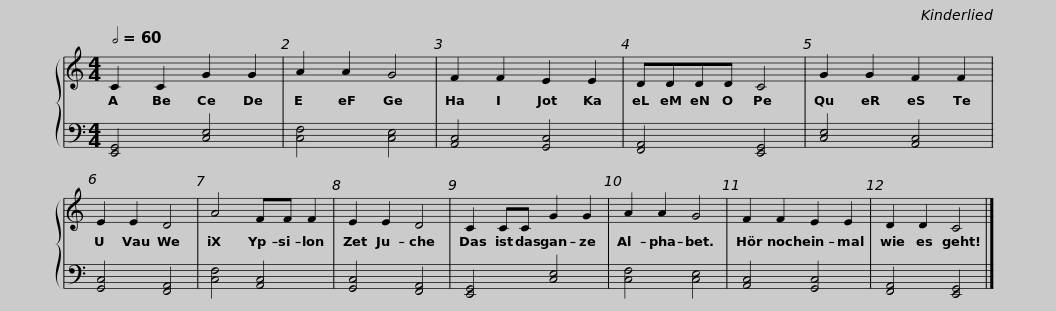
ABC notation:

X:1
%%score { 1 | 2 }
L:1/8
Q:1/2=60
M:4/4
I:linebreak $
K:C
V:1 treble
V:2 bass
V:1
 C2 C2 G2 G2 | A2 A2 G4 | F2 F2 E2 E2 | DDDD C4 |$ G2 G2 F2 F2 | %5
 E2 E2 D4 | A4 FF F2 | E2 E2 D4 |$ C2 CC G2 G2 | A2 A2 G4 | %10
 F2 F2 E2 E2 | D2 D2 C4 |] %12
V:2
 [E,,G,,]4 [C,E,]4 | [C,F,]4 [C,E,]4 | [A,,C,]4 [G,,C,]4 | [F,,A,,]4 [E,,G,,]4 |$ [C,E,]4 [A,,C,]4 | %5
 [G,,C,]4 [F,,A,,]4 | [C,F,]4 [A,,C,]4 | [G,,C,]4 [F,,A,,]4 |$ [E,,G,,]4 [C,E,]4 | [C,F,]4 [C,E,]4 | %10
 [A,,C,]4 [G,,C,]4 | [F,,A,,]4 [E,,G,,]4 |] %12
